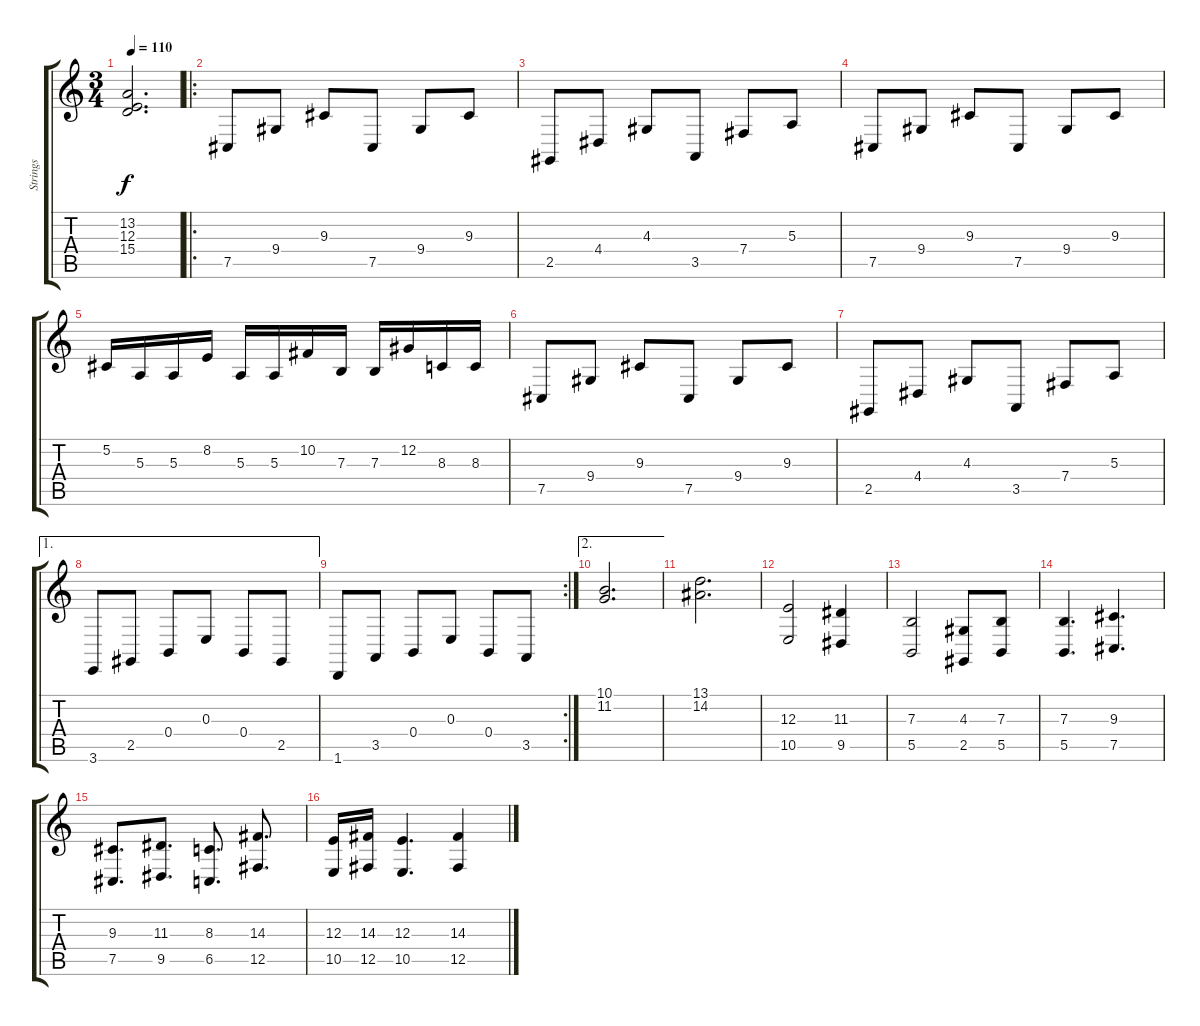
\track ("Strings" "Strings") {instrument tremolostrings}
\staff {score tabs}
\tuning (Db4 Ab3 E3 B2 Gb2 Db2) {hide}
\ts (3 4)
\tempo 110
\clef g2
\ks c
(13.2 12.3 15.4).2{d dy f} |
\ro
7.5.8 9.4.8 9.3.8 7.5.8 9.4.8 9.3.8 |
2.5.8 4.4.8 4.3.8 3.5.8 7.4.8 5.3.8 |
7.5.8 9.4.8 9.3.8 7.5.8 9.4.8 9.3.8 |
5.2.16 5.3.16 5.3.16 8.2.16 5.3.16 5.3.16 10.2.16 7.3.16 7.3.16 12.2.16 8.3.16 8.3.16 |
7.5.8 9.4.8 9.3.8 7.5.8 9.4.8 9.3.8 |
2.5.8 4.4.8 4.3.8 3.5.8 7.4.8 5.3.8 |
\ae 1
3.6.8 2.5.8 0.4.8 0.3.8 0.4.8 2.5.8 |
\rc 2
1.6.8 3.5.8 0.4.8 0.3.8 0.4.8 3.5.8 |
\ae 2
(10.1 11.2).2{d} |
(13.1 14.2).2{d} |
(12.3 10.5).2 (11.3 9.5).4 |
(7.3 5.5).2 (4.3 2.5).8 (7.3 5.5).8 |
(7.3 5.5).4{d} (9.3 7.5).4{d} |
(9.3 7.5).8{d} (11.3 9.5).8{d} (8.3 6.5).8{d} (14.3 12.5).8{d} |
(12.3 10.5).16 (14.3 12.5).16 (12.3 10.5).4{d} (14.3 12.5).4
